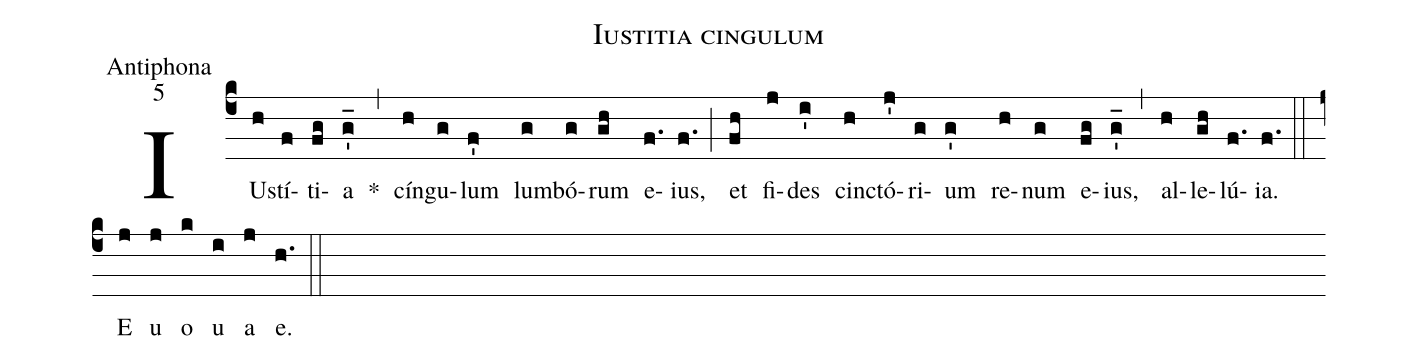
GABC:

name:Iustitia cingulum;
office-part:Antiphona;
mode:5;
%%
(c4)IUs(h)tí(f)ti(fg)a(g'_) *(,) cín(h)gu(g)lum(f') lum(g)bó(g)rum(gh) e(f.)ius,(f.) (;) et(fh) fi(j)des(i') cin(h)ctó(j')ri(g)um(g') re(h)num(g) e(fg)ius, (g'_) (,) al(h)le(gh)lú(f.)ia.(f.) (::) E(j) u(j) o(k) u(i) a(j) e.(h.) (::)
